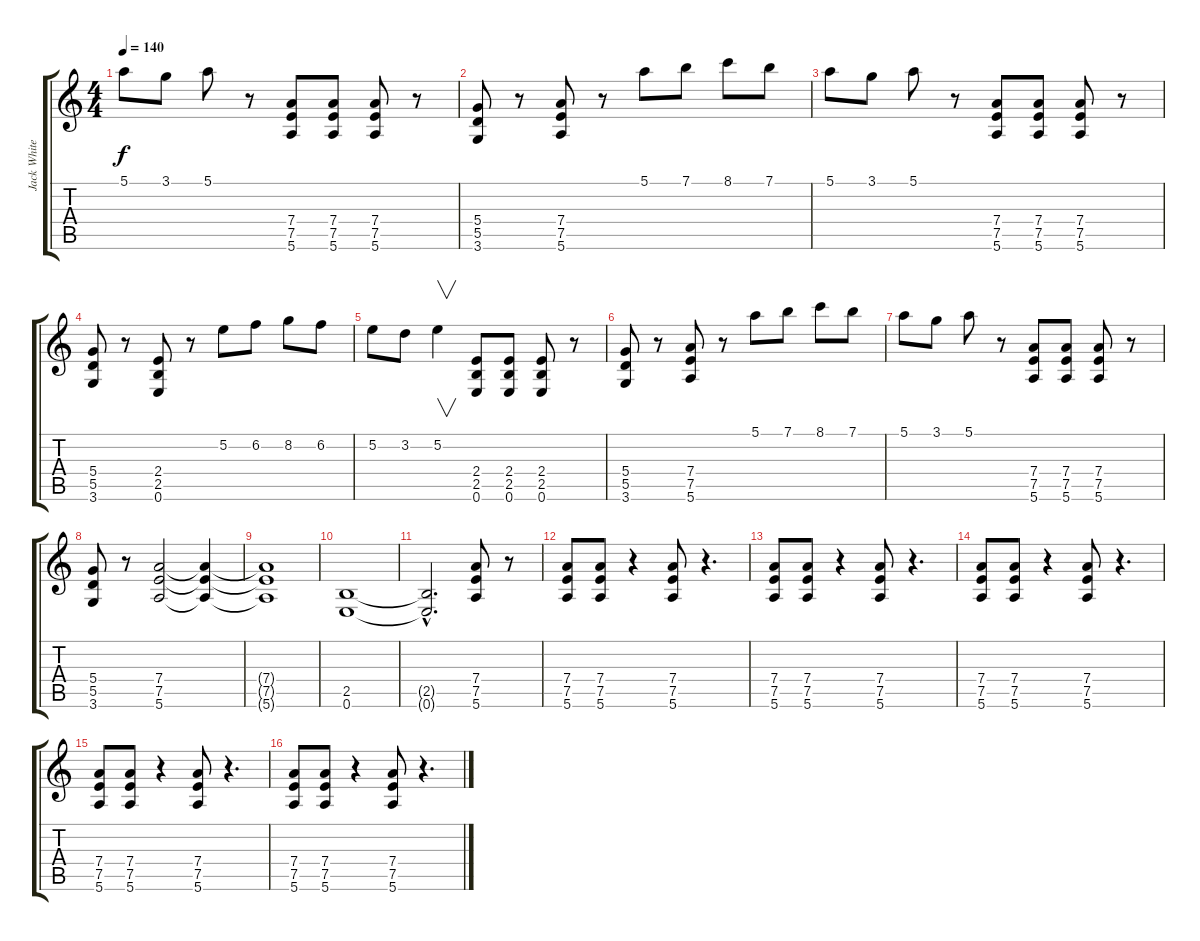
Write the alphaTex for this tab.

\track ("Jack White" "Jack White") {instrument distortionguitar}
\staff {score tabs}
\tuning (E4 B3 G3 D3 A2 E2) {hide}
\ts (4 4)
\tempo 140
\clef g2
\ks c
5.1.8{dy f} 3.1.8 5.1.8 r.8 (7.4 7.5 5.6).8 (7.4 7.5 5.6).8 (7.4 7.5 5.6).8 r.8 |
(5.4 5.5 3.6).8 r.8 (7.4 7.5 5.6).8 r.8 5.1.8 7.1.8 8.1.8 7.1.8 |
5.1.8 3.1.8 5.1.8 r.8 (7.4 7.5 5.6).8 (7.4 7.5 5.6).8 (7.4 7.5 5.6).8 r.8 |
(5.4 5.5 3.6).8 r.8 (2.4 2.5 0.6).8 r.8 5.2.8 6.2.8 8.2.8 6.2.8 |
5.2.8 3.2.8 5.2.4{v} (2.4 2.5 0.6).8 (2.4 2.5 0.6).8 (2.4 2.5 0.6).8 r.8 |
(5.4 5.5 3.6).8 r.8 (7.4 7.5 5.6).8 r.8 5.1.8 7.1.8 8.1.8 7.1.8 |
5.1.8 3.1.8 5.1.8 r.8 (7.4 7.5 5.6).8 (7.4 7.5 5.6).8 (7.4 7.5 5.6).8 r.8 |
(5.4 5.5 3.6).8 r.8 (7.4 7.5 5.6).2 (7.4{t} 7.5{t} 5.6{t}).4 |
(7.4{t} 7.5{t} 5.6{t}).1 |
(2.5 0.6).1 |
(2.5{hac t} 0.6{hac t}).2{d} (7.4 7.5 5.6).8 r.8 |
(7.4 7.5 5.6).8 (7.4 7.5 5.6).8 r.4 (7.4 7.5 5.6).8 r.4{d} |
(7.4 7.5 5.6).8 (7.4 7.5 5.6).8 r.4 (7.4 7.5 5.6).8 r.4{d} |
(7.4 7.5 5.6).8 (7.4 7.5 5.6).8 r.4 (7.4 7.5 5.6).8 r.4{d} |
(7.4 7.5 5.6).8 (7.4 7.5 5.6).8 r.4 (7.4 7.5 5.6).8 r.4{d} |
(7.4 7.5 5.6).8 (7.4 7.5 5.6).8 r.4 (7.4 7.5 5.6).8 r.4{d}
